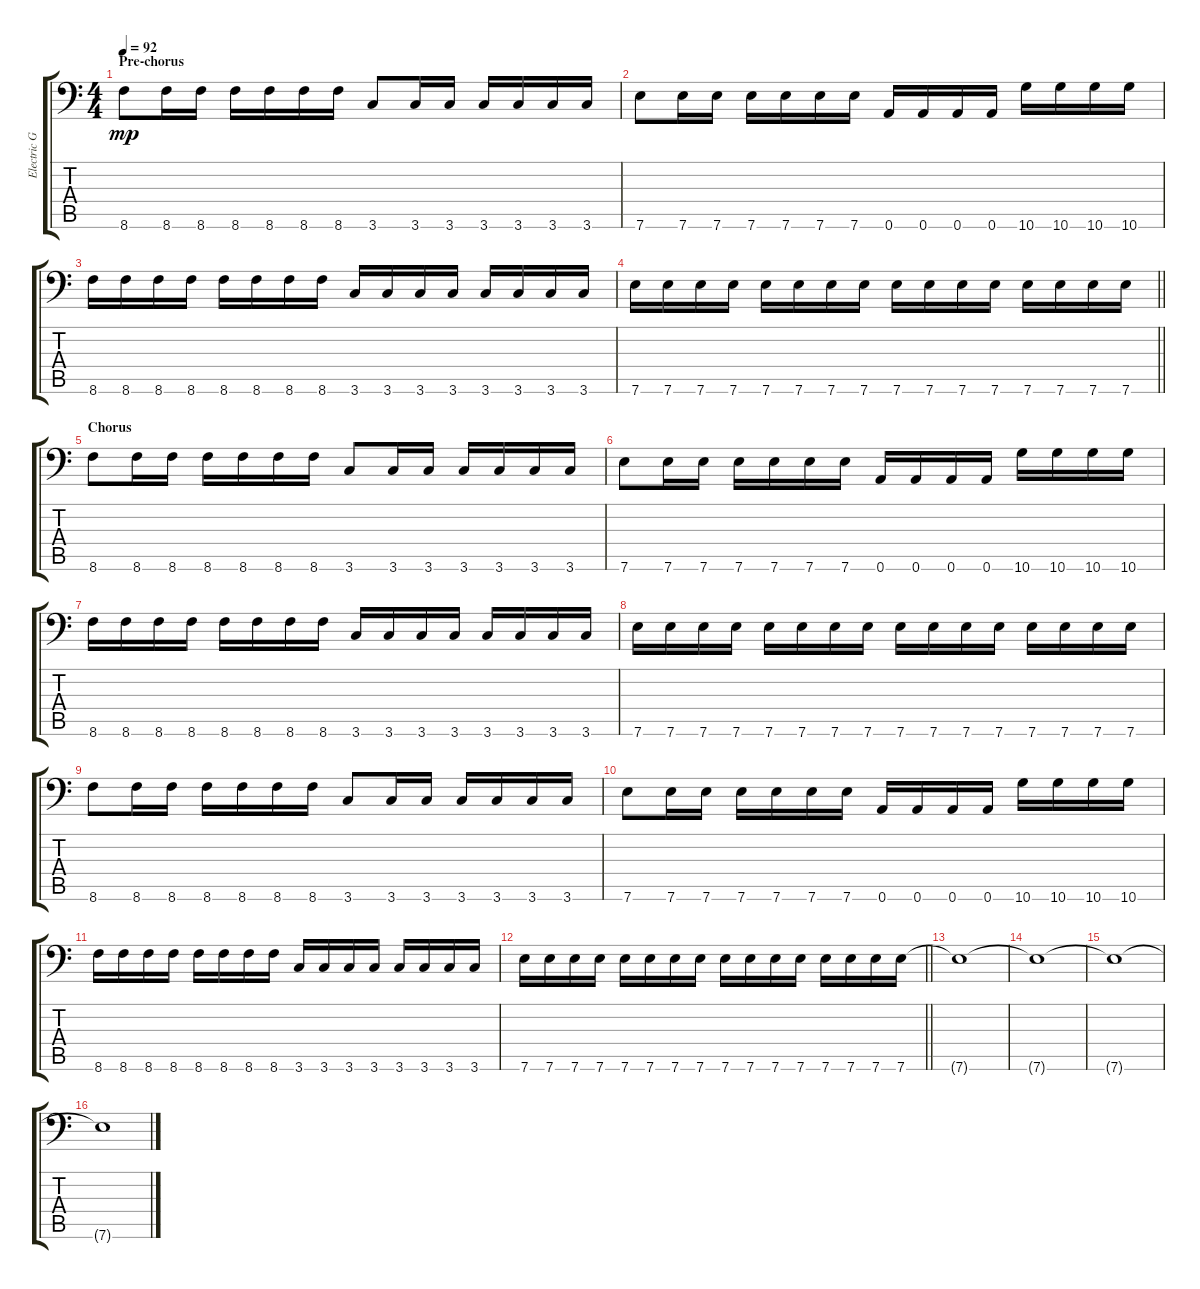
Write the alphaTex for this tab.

\track ("Electric Guitar" "Electric G") {instrument overdrivenguitar}
\staff {score tabs}
\tuning (E4 B3 G3 D3 A2 A1) {hide}
\ts (4 4)
\section ("" "Pre-chorus")
\tempo 92
\clef f4
\ks c
8.6.8{dy mp} 8.6.16 8.6.16 8.6.16 8.6.16 8.6.16 8.6.16 3.6.8 3.6.16 3.6.16 3.6.16 3.6.16 3.6.16 3.6.16 |
7.6.8 7.6.16 7.6.16 7.6.16 7.6.16 7.6.16 7.6.16 0.6.16 0.6.16 0.6.16 0.6.16 10.6.16 10.6.16 10.6.16 10.6.16 |
8.6.16 8.6.16 8.6.16 8.6.16 8.6.16 8.6.16 8.6.16 8.6.16 3.6.16 3.6.16 3.6.16 3.6.16 3.6.16 3.6.16 3.6.16 3.6.16 |
\barLineRight lightlight
7.6.16 7.6.16 7.6.16 7.6.16 7.6.16 7.6.16 7.6.16 7.6.16 7.6.16 7.6.16 7.6.16 7.6.16 7.6.16 7.6.16 7.6.16 7.6.16 |
\section ("" "Chorus")
8.6.8 8.6.16 8.6.16 8.6.16 8.6.16 8.6.16 8.6.16 3.6.8 3.6.16 3.6.16 3.6.16 3.6.16 3.6.16 3.6.16 |
7.6.8 7.6.16 7.6.16 7.6.16 7.6.16 7.6.16 7.6.16 0.6.16 0.6.16 0.6.16 0.6.16 10.6.16 10.6.16 10.6.16 10.6.16 |
8.6.16 8.6.16 8.6.16 8.6.16 8.6.16 8.6.16 8.6.16 8.6.16 3.6.16 3.6.16 3.6.16 3.6.16 3.6.16 3.6.16 3.6.16 3.6.16 |
7.6.16 7.6.16 7.6.16 7.6.16 7.6.16 7.6.16 7.6.16 7.6.16 7.6.16 7.6.16 7.6.16 7.6.16 7.6.16 7.6.16 7.6.16 7.6.16 |
8.6.8 8.6.16 8.6.16 8.6.16 8.6.16 8.6.16 8.6.16 3.6.8 3.6.16 3.6.16 3.6.16 3.6.16 3.6.16 3.6.16 |
7.6.8 7.6.16 7.6.16 7.6.16 7.6.16 7.6.16 7.6.16 0.6.16 0.6.16 0.6.16 0.6.16 10.6.16 10.6.16 10.6.16 10.6.16 |
8.6.16 8.6.16 8.6.16 8.6.16 8.6.16 8.6.16 8.6.16 8.6.16 3.6.16 3.6.16 3.6.16 3.6.16 3.6.16 3.6.16 3.6.16 3.6.16 |
\barLineRight lightlight
7.6.16 7.6.16 7.6.16 7.6.16 7.6.16 7.6.16 7.6.16 7.6.16 7.6.16 7.6.16 7.6.16 7.6.16 7.6.16 7.6.16 7.6.16 7.6.16 |
\section ("" "")
7.6{t}.1 |
7.6{t}.1 |
7.6{t}.1 |
7.6{t}.1
